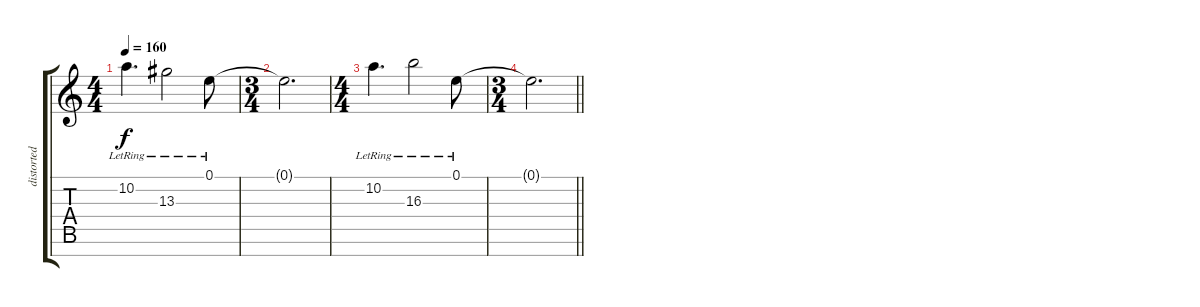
\track ("distorted guitar 1" "distorted ") {instrument distortionguitar}
\staff {score tabs}
\tuning (E4 B3 G3 D3 A2 E2 B1) {hide}
\ts (4 4)
\tempo 160
\clef g2
\ks c
10.2{lr}.4{d dy f volume 0} 13.3{lr}.2 0.1{lr}.8 |
\ts (3 4)
0.1{t}.2{d} |
\ts (4 4)
10.2{lr}.4{d} 16.3{lr}.2 0.1{lr}.8 |
\ts (3 4)
\barLineRight lightlight
0.1{t}.2{d}
